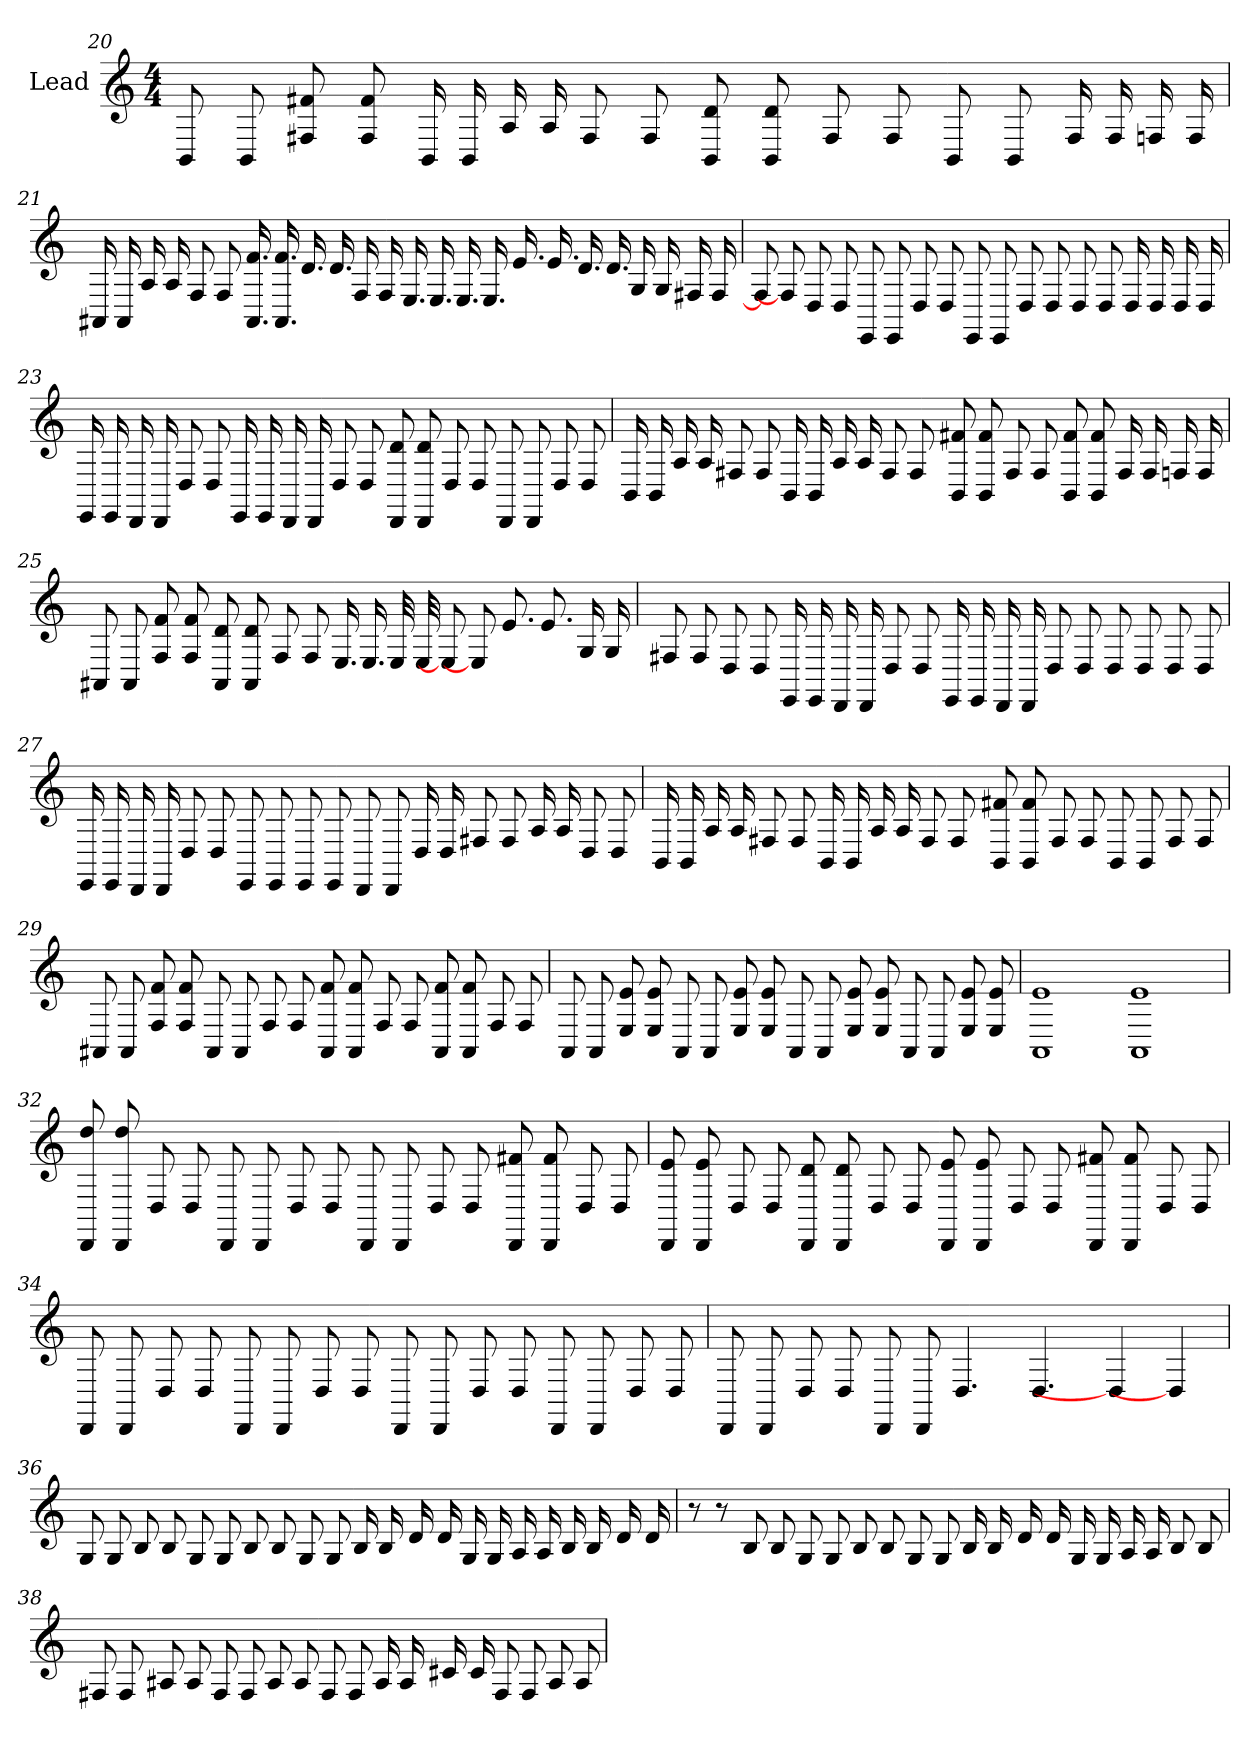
**kern
*part1
*staff1
*I"Lead
*
*k[]
*M4/4
*MM120
=20
8BB
8BB
8f# 8F#
8f# 8F#
16BB
16BB
16A
16A
8F#
8F#
8d 8BB
8d 8BB
8F#
8F#
8BB
8BB
16F#
16F#
16F
16F
=21
16AA#
16AA#
16A
16A
8F
8F
16.f 16.AA#
16.f 16.AA#
16.d
16.d
16F
16F
16.E
16.E
16.E
16.E
16.e
16.e
16.d
16.d
16G
16G
16F#
16F#
=22
8F#]
8F#]
8D
8D
8EE
8EE
8D
8D
8EE
8EE
8D
8D
8D
8D
16D
16D
16D
16D
=23
16EE
16EE
16DD
16DD
8D
8D
16EE
16EE
16DD
16DD
8D
8D
8d 8DD
8d 8DD
8D
8D
8DD
8DD
8D
8D
=24
16BB
16BB
16A
16A
8F#
8F#
16BB
16BB
16A
16A
8F#
8F#
8f# 8BB
8f# 8BB
8F#
8F#
8f# 8BB
8f# 8BB
16F#
16F#
16F
16F
=25
8AA#
8AA#
8f 8F
8f 8F
8d 8AA#
8d 8AA#
8F
8F
16.E
16.E
32E
32E
8E]
8E]
8.e
8.e
16G
16G
=26
8F#
8F#
8D
8D
16EE
16EE
16DD
16DD
8D
8D
16EE
16EE
16DD
16DD
8D
8D
8D
8D
8D
8D
=27
*MM121
16EE
16EE
16DD
16DD
8D
8D
8EE
8EE
8EE
8EE
8DD
8DD
16D
16D
8F#
8F#
16A
16A
8D
8D
=28
*MM120
16BB
16BB
16A
16A
8F#
8F#
16BB
16BB
16A
16A
8F#
8F#
8f# 8BB
8f# 8BB
8F#
8F#
8BB
8BB
8F#
8F#
=29
8AA#
8AA#
8f 8F
8f 8F
8AA#
8AA#
8F
8F
8f 8AA#
8f 8AA#
8F
8F
8f 8AA#
8f 8AA#
8F
8F
=30
8AA
8AA
8e 8E
8e 8E
8AA
8AA
8e 8E
8e 8E
8AA
8AA
8e 8E
8e 8E
8AA
8AA
8e 8E
8e 8E
=31
*MM111
1e 1AA
1e 1AA
=32
*MM117
8dd 8DD
8dd 8DD
8D
8D
8DD
8DD
8D
8D
8DD
8DD
8D
8D
8f# 8DD
8f# 8DD
8D
8D
=33
8e 8DD
8e 8DD
8D
8D
8d 8DD
8d 8DD
8D
8D
8e 8DD
8e 8DD
8D
8D
8f# 8DD
8f# 8DD
8D
8D
=34
8DD
8DD
8D
8D
8DD
8DD
8D
8D
8DD
8DD
8D
8D
8DD
8DD
8D
8D
=35
8DD
8DD
8D
8D
8DD
8DD
4.D
4.D
4D]
4D]
=36
*MM115
8G
8G
8B
8B
8G
8G
8B
8B
8G
8G
16B
16B
16d
16d
16G
16G
16A
16A
16B
16B
16d
16d
=37
*MM117
8r
8r
8B
8B
8G
8G
8B
8B
8G
8G
16B
16B
16d
16d
16G
16G
16A
16A
8B
8B
=38
8F#
8F#
8A#
8A#
8F#
8F#
8A#
8A#
8F#
8F#
16A#
16A#
16c#
16c#
8F#
8F#
8A#
8A#
=
*-
